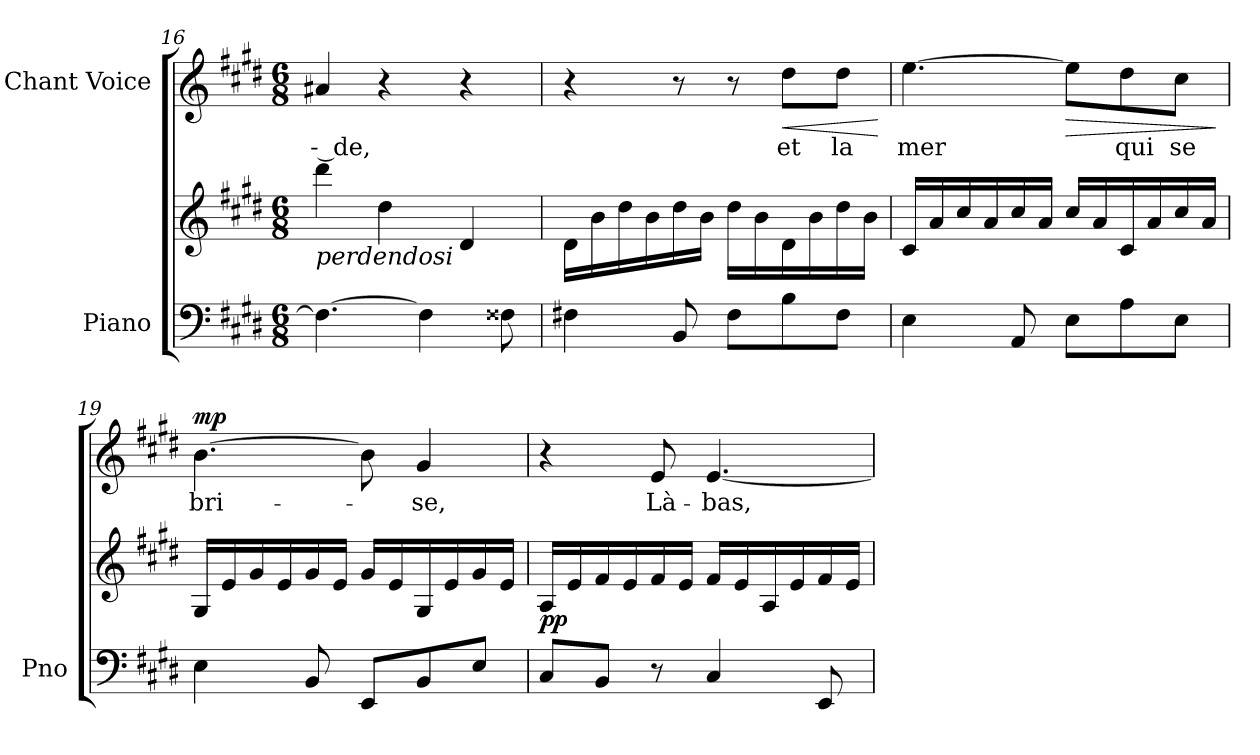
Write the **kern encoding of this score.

**kern	**kern	**dynam	**kern	**text	**dynam
*part2	*part2	*part2	*part1	*part1	*part1
*staff3	*staff2	*staff2/3	*staff1	*staff1	*staff1
*I"Piano	*	*	*I"Chant Voice	*	*
*I'Pno	*	*	*	*	*
!!LO:LB:g=z
*clefF4	*clefG2	*	*clefG2	*	*
*k[f#c#g#d#]	*k[f#c#g#d#]	*	*k[f#c#g#d#]	*	*
*M6/8	*M6/8	*	*M6/8	*	*
=16	=16	=16	=16	=16	=16
!	!LO:TX:b:i:t=perdendosi	!	!	!	!
!	!	!	!	!LO:LY:b	!
4.F##\_	4ddd#\	.	4a#X/	-- de,	.
.	4dd#\	.	4r	.	.
4F##\]	.	.	.	.	.
.	4d#/	.	4r	.	.
8F##X\	.	.	.	.	.
=17	=17	=17	=17	=17	=17
4F#X\	16d#\LL	.	4r	.	.
.	16b\	.	.	.	.
.	16dd#\	.	.	.	.
.	16b\	.	.	.	.
8BB/	16dd#\	.	8r	.	.
.	16b\JJ	.	.	.	.
8F#\L	16dd#\LL	.	8r	.	.
.	16b\	.	.	.	.
!	!	!	!	!LO:LY:b	!LO:HP:b
8B\	16d#\	.	8dd#\L	et	<
.	16b\	.	.	.	.
!	!	!	!	!LO:LY:b	!
8F#\J	16dd#\	.	8dd#\J	la	.
.	16b\JJ	.	.	.	.
.	.	.	.	.	[
=18	=18	=18	=18	=18	=18
!	!	!	!	!LO:LY:b	!
4E\	16c#/LL	.	[4.ee\	mer	.
.	16a/	.	.	.	.
.	16cc#/	.	.	.	.
.	16a/	.	.	.	.
8AA/	16cc#/	.	.	.	.
.	16a/JJ	.	.	.	.
!	!	!	!	!	!LO:HP:b
8E\L	16cc#/LL	.	8ee\L]	.	>
.	16a/	.	.	.	.
!	!	!	!	!LO:LY:b	!
8A\	16c#/	.	8dd#\	qui	.
.	16a/	.	.	.	.
!	!	!	!	!LO:LY:b	!
8E\J	16cc#/	.	8cc#\J	se	.
.	16a/JJ	.	.	.	.
.	.	.	.	.	]
!!LO:LB:g=z
=19	=19	=19	=19	=19	=19
!	!	!	!	!LO:LY:b	!LO:DY:a
4E\	16G#/LL	.	[4.b\	bri-	mp
.	16e/	.	.	.	.
.	16g#/	.	.	.	.
.	16e/	.	.	.	.
8BB/	16g#/	.	.	.	.
.	16e/JJ	.	.	.	.
8EE/L	16g#/LL	.	8b\]	.	.
.	16e/	.	.	.	.
!	!	!	!	!LO:LY:b	!
8BB/	16G#/	.	4g#/	-se,	.
.	16e/	.	.	.	.
8E/J	16g#/	.	.	.	.
.	16e/JJ	.	.	.	.
=20	=20	=20	=20	=20	=20
!	!	!LO:DY:b	!	!	!
8C#/L	16A/LL	pp	4r	.	.
.	16e/	.	.	.	.
8BB/J	16f#/	.	.	.	.
.	16e/	.	.	.	.
!	!	!	!	!LO:LY:b	!
8r	16f#/	.	8e/	Là-	.
.	16e/JJ	.	.	.	.
!	!	!	!	!LO:LY:b	!
4C#/	16f#/LL	.	[4.e/	-bas,	.
.	16e/	.	.	.	.
.	16A/	.	.	.	.
.	16e/	.	.	.	.
8EE/	16f#/	.	.	.	.
.	16e/JJ	.	.	.	.
=	=	=	=	=	=
*-	*-	*-	*-	*-	*-
